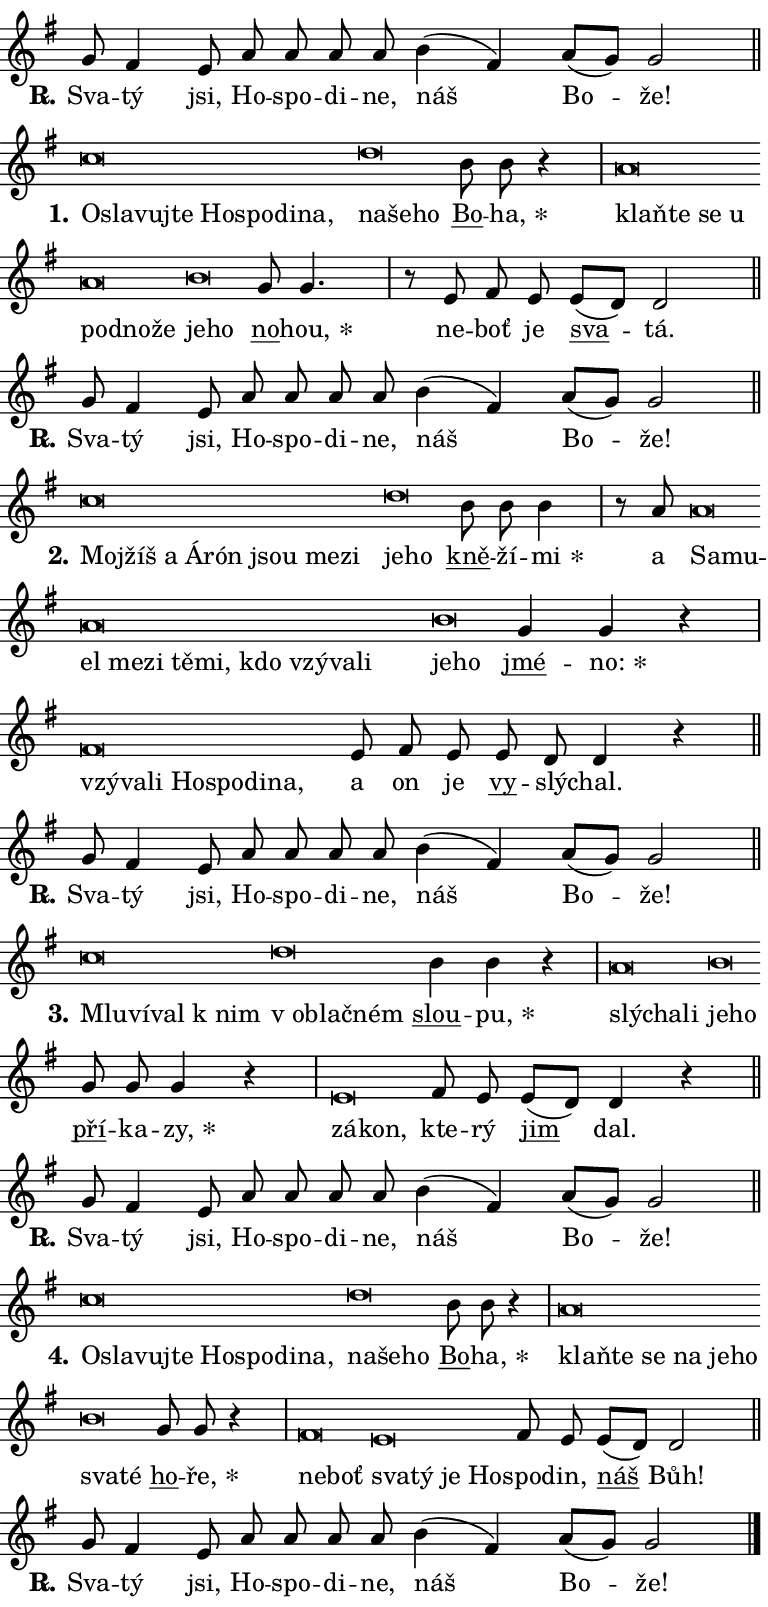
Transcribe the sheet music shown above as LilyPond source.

\version "2.24.0"
\header { tagline = "" }
\paper {
  indent = 0\cm
  top-margin = 0\cm
  right-margin = 0.13\cm % to fit lyric hyphens
  bottom-margin = 0\cm
  left-margin = 0\cm
  paper-width = 13\cm
  page-breaking = #ly:one-page-breaking
  system-system-spacing.basic-distance = #11
  score-system-spacing.basic-distance = #11
  ragged-last = ##f
}


%% Author: Thomas Morley
%% https://lists.gnu.org/archive/html/lilypond-user/2020-05/msg00002.html
#(define (line-position grob)
"Returns position of @var[grob} in current system:
   @code{'start}, if at first time-step
   @code{'end}, if at last time-step
   @code{'middle} otherwise
"
  (let* ((col (ly:item-get-column grob))
         (ln (ly:grob-object col 'left-neighbor))
         (rn (ly:grob-object col 'right-neighbor))
         (col-to-check-left (if (ly:grob? ln) ln col))
         (col-to-check-right (if (ly:grob? rn) rn col))
         (break-dir-left
           (and
             (ly:grob-property col-to-check-left 'non-musical #f)
             (ly:item-break-dir col-to-check-left)))
         (break-dir-right
           (and
             (ly:grob-property col-to-check-right 'non-musical #f)
             (ly:item-break-dir col-to-check-right))))
        (cond ((eqv? 1 break-dir-left) 'start)
              ((eqv? -1 break-dir-right) 'end)
              (else 'middle))))

#(define (tranparent-at-line-position vctor)
  (lambda (grob)
  "Relying on @code{line-position} select the relevant enry from @var{vctor}.
Used to determine transparency,"
    (case (line-position grob)
      ((end) (not (vector-ref vctor 0)))
      ((middle) (not (vector-ref vctor 1)))
      ((start) (not (vector-ref vctor 2))))))

noteHeadBreakVisibility =
#(define-music-function (break-visibility)(vector?)
"Makes @code{NoteHead}s transparent relying on @var{break-visibility}"
#{
  \override NoteHead.transparent =
    #(tranparent-at-line-position break-visibility)
#})

#(define delete-ledgers-for-transparent-note-heads
  (lambda (grob)
    "Reads whether a @code{NoteHead} is transparent.
If so this @code{NoteHead} is removed from @code{'note-heads} from
@var{grob}, which is supposed to be @code{LedgerLineSpanner}.
As a result ledgers are not printed for this @code{NoteHead}"
    (let* ((nhds-array (ly:grob-object grob 'note-heads))
           (nhds-list
             (if (ly:grob-array? nhds-array)
                 (ly:grob-array->list nhds-array)
                 '()))
           ;; Relies on the transparent-property being done before
           ;; Staff.LedgerLineSpanner.after-line-breaking is executed.
           ;; This is fragile ...
           (to-keep
             (remove
               (lambda (nhd)
                 (ly:grob-property nhd 'transparent #f))
               nhds-list)))
      ;; TODO find a better method to iterate over grob-arrays, similiar
      ;; to filter/remove etc for lists
      ;; For now rebuilt from scratch
      (set! (ly:grob-object grob 'note-heads)  '())
      (for-each
        (lambda (nhd)
          (ly:pointer-group-interface::add-grob grob 'note-heads nhd))
        to-keep))))

squashNotes = {
  \override NoteHead.X-extent = #'(-0.2 . 0.2)
  \override NoteHead.Y-extent = #'(-0.75 . 0)
  \override NoteHead.stencil =
    #(lambda (grob)
       (let ((pos (ly:grob-property grob 'staff-position)))
         (begin
           (if (< pos -7) (display "ERROR: Lower brevis then expected\n") (display ""))
           (if (<= pos -6) ly:text-interface::print ly:note-head::print))))
}
unSquashNotes = {
  \revert NoteHead.X-extent
  \revert NoteHead.Y-extent
  \revert NoteHead.stencil
}

hideNotes = \noteHeadBreakVisibility #begin-of-line-visible
unHideNotes = \noteHeadBreakVisibility #all-visible

% work-around for resetting accidentals
% https://lilypond.org/doc/v2.23/Documentation/notation/displaying-rhythms#unmetered-music
cadenzaMeasure = {
  \cadenzaOff
  \partial 1024 s1024
  \cadenzaOn
}

#(define-markup-command (accent layout props text) (markup?)
  "Underline accented syllable"
  (interpret-markup layout props
    #{\markup \override #'(offset . 4.3) \underline { #text }#}))

responsum = \markup \concat {
  "R" \hspace #-1.05 \path #0.1 #'((moveto 0 0.07) (lineto 0.9 0.8)) \hspace #0.05 "."
}

spaceSize = #0.6828661417322834 % exact space size for TeX Gyre Schola

\layout {
  \context {
    \Staff
    \remove "Time_signature_engraver"
    \override LedgerLineSpanner.after-line-breaking = #delete-ledgers-for-transparent-note-heads
  }
  \context {
    \Lyrics {
      \override LyricSpace.minimum-distance = \spaceSize
      \override LyricText.font-name = #"TeX Gyre Schola"
      \override LyricText.font-size = 1
      \override StanzaNumber.font-name = #"TeX Gyre Schola Bold"
      \override StanzaNumber.font-size = 1
    }
  }
  \context {
    \Score 
    \override NoteHead.text =
      #(lambda (grob) 
        (let ((pos (ly:grob-property grob 'staff-position)))
          #{\markup {
            \combine
              \halign #-0.55 \raise #(if (= pos -6) 0 0.5) \override #'(thickness . 2) \draw-line #'(3.2 . 0)
              \musicglyph "noteheads.sM1"
          }#}))
  }
}

% magnetic-lyrics.ily
%
%   written by
%     Jean Abou Samra <jean@abou-samra.fr>
%     Werner Lemberg <wl@gnu.org>
%
%   adapted by
%     Jiri Hon <jiri.hon@gmail.com>
%
% Version 2022-Apr-15

% https://www.mail-archive.com/lilypond-user@gnu.org/msg149350.html

#(define (Left_hyphen_pointer_engraver context)
   "Collect syllable-hyphen-syllable occurrences in lyrics and store
them in properties.  This engraver only looks to the left.  For
example, if the lyrics input is @code{foo -- bar}, it does the
following.

@itemize @bullet
@item
Set the @code{text} property of the @code{LyricHyphen} grob between
@q{foo} and @q{bar} to @code{foo}.

@item
Set the @code{left-hyphen} property of the @code{LyricText} grob with
text @q{foo} to the @code{LyricHyphen} grob between @q{foo} and
@q{bar}.
@end itemize

Use this auxiliary engraver in combination with the
@code{lyric-@/text::@/apply-@/magnetic-@/offset!} hook."
   (let ((hyphen #f)
         (text #f))
     (make-engraver
      (acknowledgers
       ((lyric-syllable-interface engraver grob source-engraver)
        (set! text grob)))
      (end-acknowledgers
       ((lyric-hyphen-interface engraver grob source-engraver)
        ;(when (not (grob::has-interface grob 'lyric-space-interface))
          (set! hyphen grob)));)
      ((stop-translation-timestep engraver)
       (when (and text hyphen)
         (ly:grob-set-object! text 'left-hyphen hyphen))
       (set! text #f)
       (set! hyphen #f)))))

#(define (lyric-text::apply-magnetic-offset! grob)
   "If the space between two syllables is less than the value in
property @code{LyricText@/.details@/.squash-threshold}, move the right
syllable to the left so that it gets concatenated with the left
syllable.

Use this function as a hook for
@code{LyricText@/.after-@/line-@/breaking} if the
@code{Left_@/hyphen_@/pointer_@/engraver} is active."
   (let ((hyphen (ly:grob-object grob 'left-hyphen #f)))
     (when hyphen
       (let ((left-text (ly:spanner-bound hyphen LEFT)))
         (when (grob::has-interface left-text 'lyric-syllable-interface)
           (let* ((common (ly:grob-common-refpoint grob left-text X))
                  (this-x-ext (ly:grob-extent grob common X))
                  (left-x-ext
                   (begin
                     ;; Trigger magnetism for left-text.
                     (ly:grob-property left-text 'after-line-breaking)
                     (ly:grob-extent left-text common X)))
                  ;; `delta` is the gap width between two syllables.
                  (delta (- (interval-start this-x-ext)
                            (interval-end left-x-ext)))
                  (details (ly:grob-property grob 'details))
                  (threshold (assoc-get 'squash-threshold details 0.2)))
             (when (< delta threshold)
               (let* (;; We have to manipulate the input text so that
                      ;; ligatures crossing syllable boundaries are not
                      ;; disabled.  For languages based on the Latin
                      ;; script this is essentially a beautification.
                      ;; However, for non-Western scripts it can be a
                      ;; necessity.
                      (lt (ly:grob-property left-text 'text))
                      (rt (ly:grob-property grob 'text))
                      (is-space (grob::has-interface hyphen 'lyric-space-interface))
                      (space (if is-space " " ""))
                      (extra-delta (if is-space spaceSize 0))
                      ;; Append new syllable.
                      (ltrt-space (if (and (string? lt) (string? rt))
                                (string-append lt space rt)
                                (make-concat-markup (list lt space rt))))
                      ;; Right-align `ltrt` to the right side.
                      (ltrt-space-markup (grob-interpret-markup
                               grob
                               (make-translate-markup
                                (cons (interval-length this-x-ext) 0)
                                (make-right-align-markup ltrt-space)))))
                 (begin
                   ;; Don't print `left-text`.
                   (ly:grob-set-property! left-text 'stencil #f)
                   ;; Set text and stencil (which holds all collected
                   ;; syllables so far) and shift it to the left.
                   (ly:grob-set-property! grob 'text ltrt-space)
                   (ly:grob-set-property! grob 'stencil ltrt-space-markup)
                   (ly:grob-translate-axis! grob (- (- delta extra-delta)) X))))))))))


#(define (lyric-hyphen::displace-bounds-first grob)
   ;; Make very sure this callback isn't triggered too early.
   (let ((left (ly:spanner-bound grob LEFT))
         (right (ly:spanner-bound grob RIGHT)))
     (ly:grob-property left 'after-line-breaking)
     (ly:grob-property right 'after-line-breaking)
     (ly:lyric-hyphen::print grob)))

squashThreshold = #0.4

\layout {
  \context {
    \Lyrics
    \consists #Left_hyphen_pointer_engraver
    \override LyricText.after-line-breaking =
      #lyric-text::apply-magnetic-offset!
    \override LyricHyphen.stencil = #lyric-hyphen::displace-bounds-first
    \override LyricText.details.squash-threshold = \squashThreshold
    \override LyricHyphen.minimum-distance = 0
    \override LyricHyphen.minimum-length = \squashThreshold
  }
}

squashText = \override LyricText.details.squash-threshold = 9999
unSquashText = \override LyricText.details.squash-threshold = \squashThreshold

leftText = \override LyricText.self-alignment-X = #LEFT
unLeftText = \revert LyricText.self-alignment-X

starOffset = #(lambda (grob) 
                (let ((x_offset (ly:self-alignment-interface::aligned-on-x-parent grob)))
                  (if (= x_offset 0) 0 (+ x_offset 1.2))))

star = #(define-music-function (syllable)(string?)
"Append star separator at the end of a syllable"
#{
  \once \override LyricText.X-offset = #starOffset
  \lyricmode { \markup {
    #syllable
    \override #'((font-name . "TeX Gyre Schola Bold")) \hspace #0.2 \lower #0.65 \larger "*"
  } }
#})

starAccent = #(define-music-function (syllable)(string?)
"Append star separator at the end of a syllable and make accent"
#{
  \once \override LyricText.X-offset = #starOffset
  \lyricmode { \markup {
    \accent #syllable
    \override #'((font-name . "TeX Gyre Schola Bold")) \hspace #0.2 \lower #0.65 \larger "*"
  } }
#})

breath = #(define-music-function (syllable)(string?)
"Append breathing indicator at the end of a syllable"
#{
  \lyricmode { \markup { #syllable "+" } }
#})

optionalBreath = #(define-music-function (syllable)(string?)
"Append optional breathing indicator at the end of a syllable"
#{
  \lyricmode { \markup { #syllable "(+)" } }
#})


\score {
    <<
        \new Voice = "melody" { \cadenzaOn \key g \major \relative { g'8 fis4 e8 a a a a \bar "" b4( fis) a8[( g)] g2 \cadenzaMeasure \bar "||" \break } }
        \new Lyrics \lyricsto "melody" { \lyricmode { \set stanza = \responsum
Sva -- tý jsi, Ho -- spo -- di -- ne, náš Bo -- že! } }
    >>
    \layout {}
}

\score {
    <<
        \new Voice = "melody" { \cadenzaOn \key g \major \relative { \squashNotes c''\breve*1/16 \hideNotes \breve*1/16 \bar "" \breve*1/16 \bar "" \breve*1/16 \bar "" \breve*1/16 \bar "" \breve*1/16 \bar "" \breve*1/16 \breve*1/16 \bar "" \unHideNotes \unSquashNotes \squashNotes d\breve*1/16 \hideNotes \breve*1/16 \breve*1/16 \bar "" \unHideNotes \unSquashNotes \bar "" b8 b r4 \cadenzaMeasure \bar "|" \squashNotes a\breve*1/16 \hideNotes \breve*1/16 \bar "" \breve*1/16 \bar "" \breve*1/16 \bar "" \breve*1/16 \bar "" \breve*1/16 \breve*1/16 \bar "" \unHideNotes \unSquashNotes \squashNotes b\breve*1/16 \hideNotes \breve*1/16 \bar "" \unHideNotes \unSquashNotes \bar "" g8 g4. \cadenzaMeasure \bar "|" r8 e8 fis8 e \bar "" e[( d)] d2 \cadenzaMeasure \bar "||" \break } }
        \new Lyrics \lyricsto "melody" { \lyricmode { \set stanza = "1."
\leftText O -- \squashText sla -- vuj -- te Ho -- spo -- di -- na, \unSquashText na -- \squashText še -- ho \unLeftText \unSquashText \markup \accent Bo -- \star ha, \leftText klaň -- \squashText te se u pod -- no -- že \unSquashText je -- \squashText ho \unLeftText \unSquashText \markup \accent no -- \star hou, ne -- boť je \markup \accent sva -- tá. } }
    >>
    \layout {}
}

\score {
    <<
        \new Voice = "melody" { \cadenzaOn \key g \major \relative { g'8 fis4 e8 a a a a \bar "" b4( fis) a8[( g)] g2 \cadenzaMeasure \bar "||" \break } }
        \new Lyrics \lyricsto "melody" { \lyricmode { \set stanza = \responsum
Sva -- tý jsi, Ho -- spo -- di -- ne, náš Bo -- že! } }
    >>
    \layout {}
}

\score {
    <<
        \new Voice = "melody" { \cadenzaOn \key g \major \relative { \squashNotes c''\breve*1/16 \hideNotes \breve*1/16 \bar "" \breve*1/16 \bar "" \breve*1/16 \bar "" \breve*1/16 \bar "" \breve*1/16 \bar "" \breve*1/16 \breve*1/16 \bar "" \unHideNotes \unSquashNotes \squashNotes d\breve*1/16 \hideNotes \breve*1/16 \bar "" \unHideNotes \unSquashNotes \bar "" b8 b b4 \cadenzaMeasure \bar "|" r8 a8 \squashNotes a\breve*1/16 \hideNotes \breve*1/16 \bar "" \breve*1/16 \bar "" \breve*1/16 \bar "" \breve*1/16 \bar "" \breve*1/16 \bar "" \breve*1/16 \bar "" \breve*1/16 \bar "" \breve*1/16 \bar "" \breve*1/16 \breve*1/16 \bar "" \unHideNotes \unSquashNotes \squashNotes b\breve*1/16 \hideNotes \breve*1/16 \bar "" \unHideNotes \unSquashNotes \bar "" g4 g r \cadenzaMeasure \bar "|" \squashNotes fis\breve*1/16 \hideNotes \breve*1/16 \bar "" \breve*1/16 \bar "" \breve*1/16 \bar "" \breve*1/16 \bar "" \breve*1/16 \breve*1/16 \bar "" \unHideNotes \unSquashNotes e8 fis8 e \bar "" e d d4 r \cadenzaMeasure \bar "||" \break } }
        \new Lyrics \lyricsto "melody" { \lyricmode { \set stanza = "2."
\leftText Moj -- \squashText žíš a Á -- rón jsou me -- zi \unSquashText je -- \squashText ho \unLeftText \unSquashText \markup \accent kně -- ží -- \star mi a \leftText Sa -- \squashText mu -- el me -- zi tě -- mi, kdo vzý -- va -- li \unSquashText je -- \squashText ho \unLeftText \unSquashText \markup \accent jmé -- \star no: \leftText vzý -- \squashText va -- li Ho -- spo -- di -- na, \unLeftText \unSquashText a on je \markup \accent vy -- slý -- chal. } }
    >>
    \layout {}
}

\score {
    <<
        \new Voice = "melody" { \cadenzaOn \key g \major \relative { g'8 fis4 e8 a a a a \bar "" b4( fis) a8[( g)] g2 \cadenzaMeasure \bar "||" \break } }
        \new Lyrics \lyricsto "melody" { \lyricmode { \set stanza = \responsum
Sva -- tý jsi, Ho -- spo -- di -- ne, náš Bo -- že! } }
    >>
    \layout {}
}

\score {
    <<
        \new Voice = "melody" { \cadenzaOn \key g \major \relative { \squashNotes c''\breve*1/16 \hideNotes \breve*1/16 \bar "" \breve*1/16 \breve*1/16 \bar "" \unHideNotes \unSquashNotes \squashNotes d\breve*1/16 \hideNotes \breve*1/16 \breve*1/16 \bar "" \unHideNotes \unSquashNotes \bar "" b4 b r \cadenzaMeasure \bar "|" \squashNotes a\breve*1/16 \hideNotes \breve*1/16 \breve*1/16 \bar "" \unHideNotes \unSquashNotes \squashNotes b\breve*1/16 \hideNotes \breve*1/16 \bar "" \unHideNotes \unSquashNotes \bar "" g8 g g4 r \cadenzaMeasure \bar "|" \squashNotes e\breve*1/16 \hideNotes \breve*1/16 \bar "" \unHideNotes \unSquashNotes fis8 e \bar "" e[( d)] d4 r \cadenzaMeasure \bar "||" \break } }
        \new Lyrics \lyricsto "melody" { \lyricmode { \set stanza = "3."
\leftText Mlu -- \squashText ví -- val "k nim" \unSquashText "v ob" -- \squashText lač -- ném \unLeftText \unSquashText \markup \accent slou -- \star pu, \leftText slý -- \squashText cha -- li \unSquashText je -- \squashText ho \unLeftText \unSquashText \markup \accent pří -- ka -- \star zy, \leftText zá -- \squashText kon, \unLeftText \unSquashText kte -- rý \markup \accent jim dal. } }
    >>
    \layout {}
}

\score {
    <<
        \new Voice = "melody" { \cadenzaOn \key g \major \relative { g'8 fis4 e8 a a a a \bar "" b4( fis) a8[( g)] g2 \cadenzaMeasure \bar "||" \break } }
        \new Lyrics \lyricsto "melody" { \lyricmode { \set stanza = \responsum
Sva -- tý jsi, Ho -- spo -- di -- ne, náš Bo -- že! } }
    >>
    \layout {}
}

\score {
    <<
        \new Voice = "melody" { \cadenzaOn \key g \major \relative { \squashNotes c''\breve*1/16 \hideNotes \breve*1/16 \bar "" \breve*1/16 \bar "" \breve*1/16 \bar "" \breve*1/16 \bar "" \breve*1/16 \bar "" \breve*1/16 \breve*1/16 \bar "" \unHideNotes \unSquashNotes \squashNotes d\breve*1/16 \hideNotes \breve*1/16 \breve*1/16 \bar "" \unHideNotes \unSquashNotes \bar "" b8 b r4 \cadenzaMeasure \bar "|" \squashNotes a\breve*1/16 \hideNotes \breve*1/16 \bar "" \breve*1/16 \bar "" \breve*1/16 \bar "" \breve*1/16 \breve*1/16 \bar "" \unHideNotes \unSquashNotes \squashNotes b\breve*1/16 \hideNotes \breve*1/16 \bar "" \unHideNotes \unSquashNotes \bar "" g8 g r4 \cadenzaMeasure \bar "|" \squashNotes fis\breve*1/16 \hideNotes \breve*1/16 \bar "" \unHideNotes \unSquashNotes \squashNotes e\breve*1/16 \hideNotes \breve*1/16 \bar "" \breve*1/16 \breve*1/16 \bar "" \unHideNotes \unSquashNotes fis8 e \bar "" e[( d)] d2 \cadenzaMeasure \bar "||" \break } }
        \new Lyrics \lyricsto "melody" { \lyricmode { \set stanza = "4."
\leftText O -- \squashText sla -- vuj -- te Ho -- spo -- di -- na, \unSquashText na -- \squashText še -- ho \unLeftText \unSquashText \markup \accent Bo -- \star ha, \leftText klaň -- \squashText te se na je -- ho \unSquashText sva -- \squashText té \unLeftText \unSquashText \markup \accent ho -- \star ře, \leftText ne -- \squashText boť \unSquashText sva -- \squashText tý je Ho -- \unLeftText \unSquashText spo -- din, \markup \accent náš Bůh! } }
    >>
    \layout {}
}

\score {
    <<
        \new Voice = "melody" { \cadenzaOn \key g \major \relative { g'8 fis4 e8 a a a a \bar "" b4( fis) a8[( g)] g2 \cadenzaMeasure \bar "||" \break } \bar "|." }
        \new Lyrics \lyricsto "melody" { \lyricmode { \set stanza = \responsum
Sva -- tý jsi, Ho -- spo -- di -- ne, náš Bo -- že! } }
    >>
    \layout {}
}
